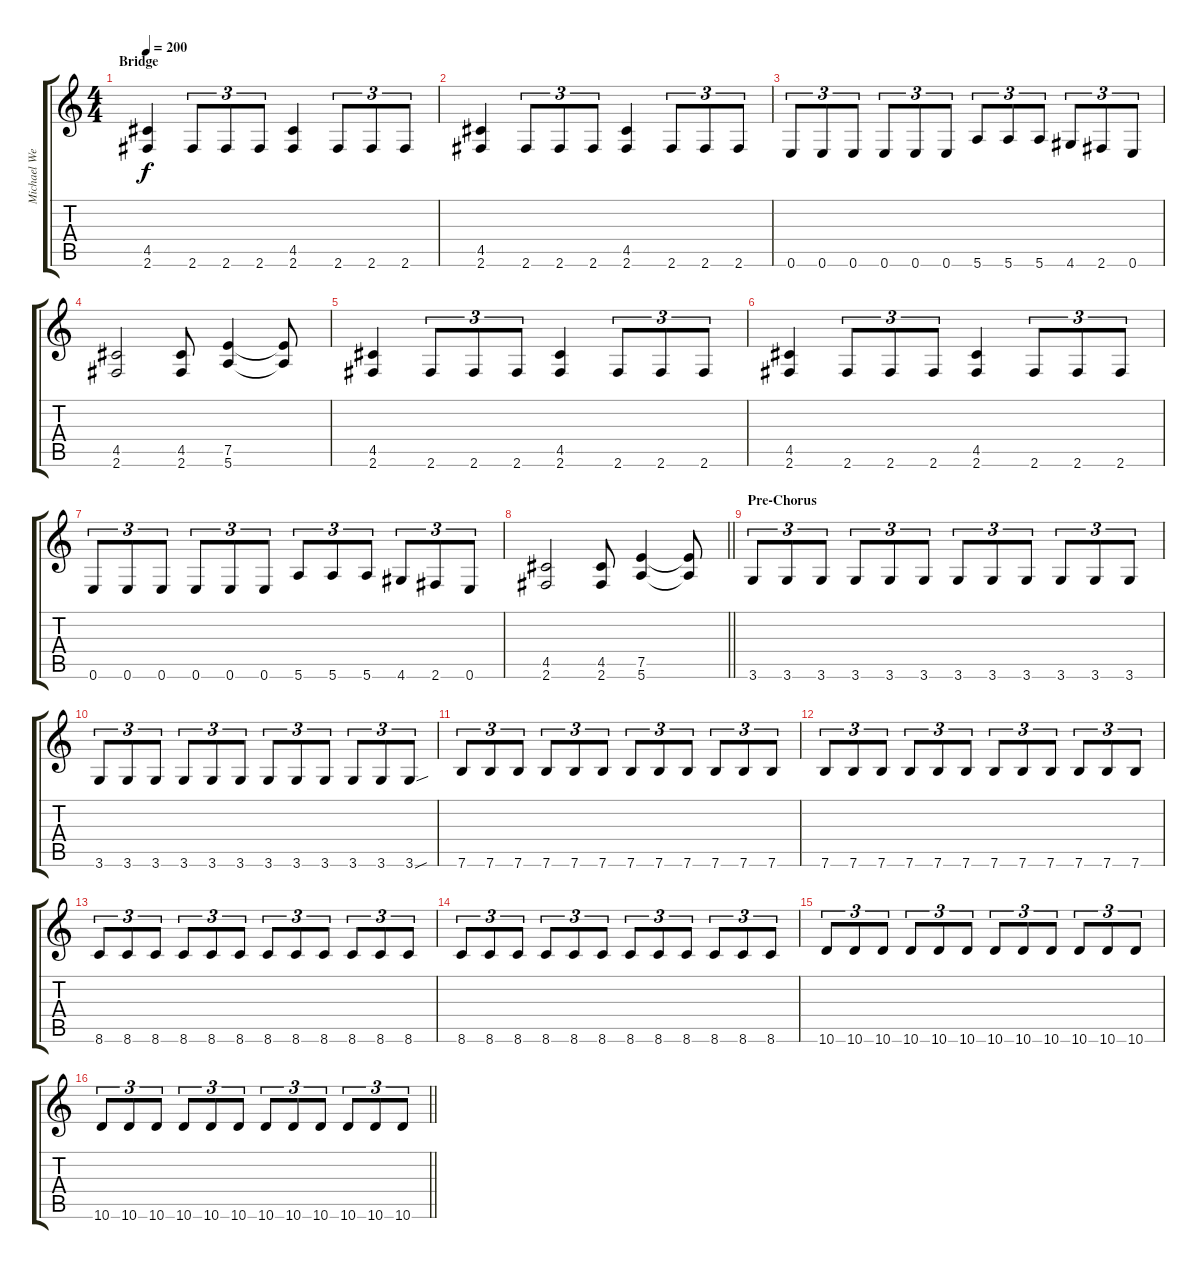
\track ("Michael Weikath" "Michael We") {instrument distortionguitar}
\staff {score tabs}
\tuning (E4 B3 G3 D3 A2 E2) {hide}
\ts (4 4)
\section ("" "Bridge")
\tempo 200
\clef g2
\ks c
(4.5 2.6).4{dy f} 2.6.8{tu (3 2)} 2.6.8{tu (3 2)} 2.6.8{tu (3 2)} (4.5 2.6).4 2.6.8{tu (3 2)} 2.6.8{tu (3 2)} 2.6.8{tu (3 2)} |
(4.5 2.6).4 2.6.8{tu (3 2)} 2.6.8{tu (3 2)} 2.6.8{tu (3 2)} (4.5 2.6).4 2.6.8{tu (3 2)} 2.6.8{tu (3 2)} 2.6.8{tu (3 2)} |
0.6.8{tu (3 2)} 0.6.8{tu (3 2)} 0.6.8{tu (3 2)} 0.6.8{tu (3 2)} 0.6.8{tu (3 2)} 0.6.8{tu (3 2)} 5.6.8{tu (3 2)} 5.6.8{tu (3 2)} 5.6.8{tu (3 2)} 4.6.8{tu (3 2)} 2.6.8{tu (3 2)} 0.6.8{tu (3 2)} |
(4.5 2.6).2 (4.5 2.6).8 (7.5 5.6).4 (7.5{t} 5.6{t}).8 |
(4.5 2.6).4 2.6.8{tu (3 2)} 2.6.8{tu (3 2)} 2.6.8{tu (3 2)} (4.5 2.6).4 2.6.8{tu (3 2)} 2.6.8{tu (3 2)} 2.6.8{tu (3 2)} |
(4.5 2.6).4 2.6.8{tu (3 2)} 2.6.8{tu (3 2)} 2.6.8{tu (3 2)} (4.5 2.6).4 2.6.8{tu (3 2)} 2.6.8{tu (3 2)} 2.6.8{tu (3 2)} |
0.6.8{tu (3 2)} 0.6.8{tu (3 2)} 0.6.8{tu (3 2)} 0.6.8{tu (3 2)} 0.6.8{tu (3 2)} 0.6.8{tu (3 2)} 5.6.8{tu (3 2)} 5.6.8{tu (3 2)} 5.6.8{tu (3 2)} 4.6.8{tu (3 2)} 2.6.8{tu (3 2)} 0.6.8{tu (3 2)} |
\barLineRight lightlight
(4.5 2.6).2 (4.5 2.6).8 (7.5 5.6).4 (7.5{t} 5.6{t}).8 |
\section ("" "Pre-Chorus")
3.6.8{tu (3 2)} 3.6.8{tu (3 2)} 3.6.8{tu (3 2)} 3.6.8{tu (3 2)} 3.6.8{tu (3 2)} 3.6.8{tu (3 2)} 3.6.8{tu (3 2)} 3.6.8{tu (3 2)} 3.6.8{tu (3 2)} 3.6.8{tu (3 2)} 3.6.8{tu (3 2)} 3.6.8{tu (3 2)} |
3.6.8{tu (3 2)} 3.6.8{tu (3 2)} 3.6.8{tu (3 2)} 3.6.8{tu (3 2)} 3.6.8{tu (3 2)} 3.6.8{tu (3 2)} 3.6.8{tu (3 2)} 3.6.8{tu (3 2)} 3.6.8{tu (3 2)} 3.6.8{tu (3 2)} 3.6.8{tu (3 2)} 3.6{sou}.8{tu (3 2)} |
7.6.8{tu (3 2)} 7.6.8{tu (3 2)} 7.6.8{tu (3 2)} 7.6.8{tu (3 2)} 7.6.8{tu (3 2)} 7.6.8{tu (3 2)} 7.6.8{tu (3 2)} 7.6.8{tu (3 2)} 7.6.8{tu (3 2)} 7.6.8{tu (3 2)} 7.6.8{tu (3 2)} 7.6.8{tu (3 2)} |
7.6.8{tu (3 2)} 7.6.8{tu (3 2)} 7.6.8{tu (3 2)} 7.6.8{tu (3 2)} 7.6.8{tu (3 2)} 7.6.8{tu (3 2)} 7.6.8{tu (3 2)} 7.6.8{tu (3 2)} 7.6.8{tu (3 2)} 7.6.8{tu (3 2)} 7.6.8{tu (3 2)} 7.6.8{tu (3 2)} |
8.6.8{tu (3 2)} 8.6.8{tu (3 2)} 8.6.8{tu (3 2)} 8.6.8{tu (3 2)} 8.6.8{tu (3 2)} 8.6.8{tu (3 2)} 8.6.8{tu (3 2)} 8.6.8{tu (3 2)} 8.6.8{tu (3 2)} 8.6.8{tu (3 2)} 8.6.8{tu (3 2)} 8.6.8{tu (3 2)} |
8.6.8{tu (3 2)} 8.6.8{tu (3 2)} 8.6.8{tu (3 2)} 8.6.8{tu (3 2)} 8.6.8{tu (3 2)} 8.6.8{tu (3 2)} 8.6.8{tu (3 2)} 8.6.8{tu (3 2)} 8.6.8{tu (3 2)} 8.6.8{tu (3 2)} 8.6.8{tu (3 2)} 8.6.8{tu (3 2)} |
10.6.8{tu (3 2)} 10.6.8{tu (3 2)} 10.6.8{tu (3 2)} 10.6.8{tu (3 2)} 10.6.8{tu (3 2)} 10.6.8{tu (3 2)} 10.6.8{tu (3 2)} 10.6.8{tu (3 2)} 10.6.8{tu (3 2)} 10.6.8{tu (3 2)} 10.6.8{tu (3 2)} 10.6.8{tu (3 2)} |
\barLineRight lightlight
10.6.8{tu (3 2) volume 10} 10.6.8{tu (3 2)} 10.6.8{tu (3 2)} 10.6.8{tu (3 2)} 10.6.8{tu (3 2)} 10.6.8{tu (3 2)} 10.6.8{tu (3 2)} 10.6.8{tu (3 2)} 10.6.8{tu (3 2)} 10.6.8{tu (3 2)} 10.6.8{tu (3 2)} 10.6.8{tu (3 2)}
